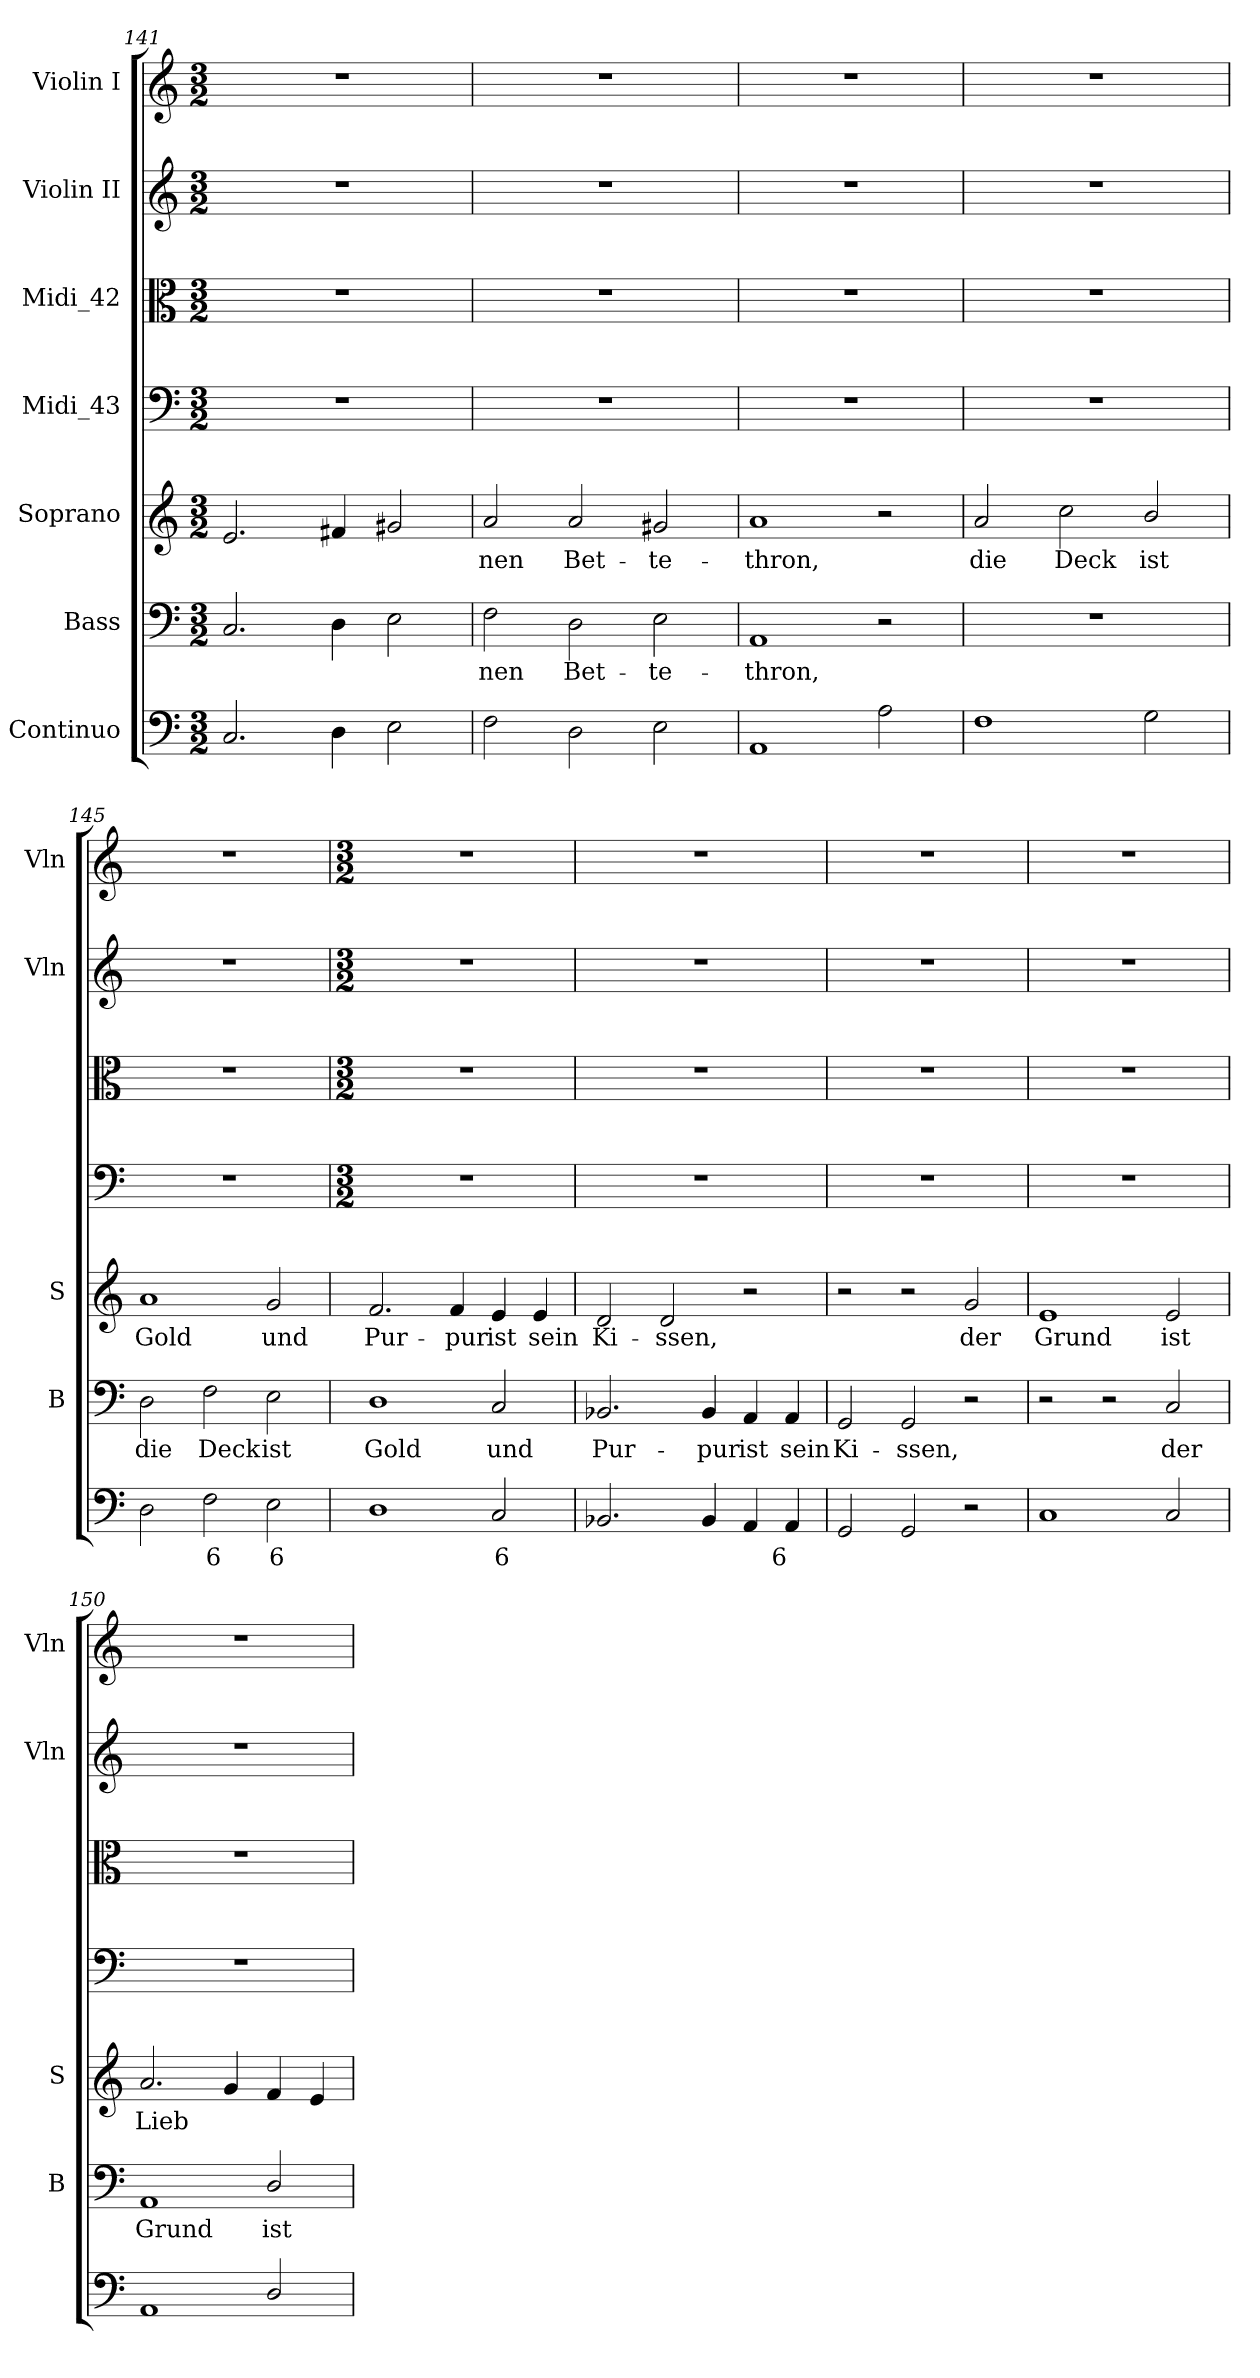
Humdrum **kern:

**kern	**text	**kern	**text	**kern	**text	**kern	**kern	**kern	**kern
*part7	*part7	*part6	*part6	*part5	*part5	*part4	*part3	*part2	*part1
*staff7	*staff7	*staff6	*staff6	*staff5	*staff5	*staff4	*staff3	*staff2	*staff1
*I"Continuo	*	*I"Bass	*	*I"Soprano	*	*I"Midi_43	*I"Midi_42	*I"Violin II	*I"Violin I
*	*	*I'B	*	*I'S	*	*	*	*I'Vln	*I'Vln
*clefF4	*	*clefF4	*	*clefG2	*	*clefF4	*clefC3	*clefG2	*clefG2
*k[]	*	*k[]	*	*k[]	*	*k[]	*k[]	*k[]	*k[]
*M3/2	*	*M3/2	*	*M3/2	*	*M3/2	*M3/2	*M3/2	*M3/2
=141	=141	=141	=141	=141	=141	=141	=141	=141	=141
2.C/	.	2.C/	.	2.e/	.	1.r	1.r	1.r	1.r
4D\	.	4D\	.	4f#X/	.	.	.	.	.
2E\	.	2E\	.	2g#X/	.	.	.	.	.
=142	=142	=142	=142	=142	=142	=142	=142	=142	=142
!	!	!	!LO:LY:b	!	!LO:LY:b	!	!	!	!
2F\	.	2F\	nen	2a/	nen	1.r	1.r	1.r	1.r
!	!	!	!LO:LY:b	!	!LO:LY:b	!	!	!	!
2D\	.	2D\	Bet-	2a/	Bet-	.	.	.	.
!	!	!	!LO:LY:b	!	!LO:LY:b	!	!	!	!
2E\	.	2E\	-te-	2g#X/	-te-	.	.	.	.
=143	=143	=143	=143	=143	=143	=143	=143	=143	=143
!	!	!	!LO:LY:b	!	!LO:LY:b	!	!	!	!
1AA	.	1AA	-thron,	1a	-thron,	1.r	1.r	1.r	1.r
2A\	.	2r	.	2r	.	.	.	.	.
=144	=144	=144	=144	=144	=144	=144	=144	=144	=144
!	!	!	!	!	!LO:LY:b	!	!	!	!
1F	.	1.r	.	2a/	die	1.r	1.r	1.r	1.r
!	!	!	!	!	!LO:LY:b	!	!	!	!
.	.	.	.	2cc\	Deck	.	.	.	.
!	!	!	!	!	!LO:LY:b	!	!	!	!
2G\	.	.	.	2b/	ist	.	.	.	.
=145	=145	=145	=145	=145	=145	=145	=145	=145	=145
!	!	!	!LO:LY:b	!	!LO:LY:b	!	!	!	!
2D\	.	2D\	die	1a	Gold	1.r	1.r	1.r	1.r
!	!LO:LY:b	!	!LO:LY:b	!	!	!	!	!	!
2F\	6	2F\	Deck	.	.	.	.	.	.
!	!LO:LY:b	!	!LO:LY:b	!	!LO:LY:b	!	!	!	!
2E\	6	2E\	ist	2g/	und	.	.	.	.
!!LO:PB:g=z
=146	=146	=146	=146	=146	=146	=146	=146	=146	=146
*	*	*	*	*	*	*M3/2	*M3/2	*M3/2	*M3/2
!	!	!	!LO:LY:b	!	!LO:LY:b	!	!	!	!
1D	.	1D	Gold	2.f/	Pur-	1.r	1.r	1.r	1.r
!	!	!	!	!	!LO:LY:b	!	!	!	!
.	.	.	.	4f/	-pur	.	.	.	.
!	!LO:LY:b	!	!LO:LY:b	!	!LO:LY:b	!	!	!	!
2C/	6	2C/	und	4e/	ist	.	.	.	.
!	!	!	!	!	!LO:LY:b	!	!	!	!
.	.	.	.	4e/	sein	.	.	.	.
=147	=147	=147	=147	=147	=147	=147	=147	=147	=147
!	!	!	!LO:LY:b	!	!LO:LY:b	!	!	!	!
2.BB-X/	.	2.BB-X/	Pur-	2d/	Ki-	1.r	1.r	1.r	1.r
!	!	!	!	!	!LO:LY:b	!	!	!	!
.	.	.	.	2d/	-ssen,	.	.	.	.
!	!	!	!LO:LY:b	!	!	!	!	!	!
4BB-/	.	4BB-/	-pur	.	.	.	.	.	.
!	!	!	!LO:LY:b	!	!	!	!	!	!
4AA/	.	4AA/	ist	2r	.	.	.	.	.
!	!LO:LY:b	!	!LO:LY:b	!	!	!	!	!	!
4AA/	6	4AA/	sein	.	.	.	.	.	.
=148	=148	=148	=148	=148	=148	=148	=148	=148	=148
!	!	!	!LO:LY:b	!	!	!	!	!	!
2GG/	.	2GG/	Ki-	2r	.	1.r	1.r	1.r	1.r
!	!	!	!LO:LY:b	!	!	!	!	!	!
2GG/	.	2GG/	-ssen,	2r	.	.	.	.	.
!	!	!	!	!	!LO:LY:b	!	!	!	!
2r	.	2r	.	2g/	der	.	.	.	.
=149	=149	=149	=149	=149	=149	=149	=149	=149	=149
!	!	!	!	!	!LO:LY:b	!	!	!	!
1C	.	2r	.	1e	Grund	1.r	1.r	1.r	1.r
.	.	2r	.	.	.	.	.	.	.
!	!	!	!LO:LY:b	!	!LO:LY:b	!	!	!	!
2C/	.	2C/	der	2e/	ist	.	.	.	.
=150	=150	=150	=150	=150	=150	=150	=150	=150	=150
!	!	!	!LO:LY:b	!	!LO:LY:b	!	!	!	!
1AA	.	1AA	Grund	2.a/	Lieb	1.r	1.r	1.r	1.r
.	.	.	.	4g/	.	.	.	.	.
!	!	!	!LO:LY:b	!	!	!	!	!	!
2D/	.	2D/	ist	4f/	.	.	.	.	.
.	.	.	.	4e/	.	.	.	.	.
=	=	=	=	=	=	=	=	=	=
*-	*-	*-	*-	*-	*-	*-	*-	*-	*-
